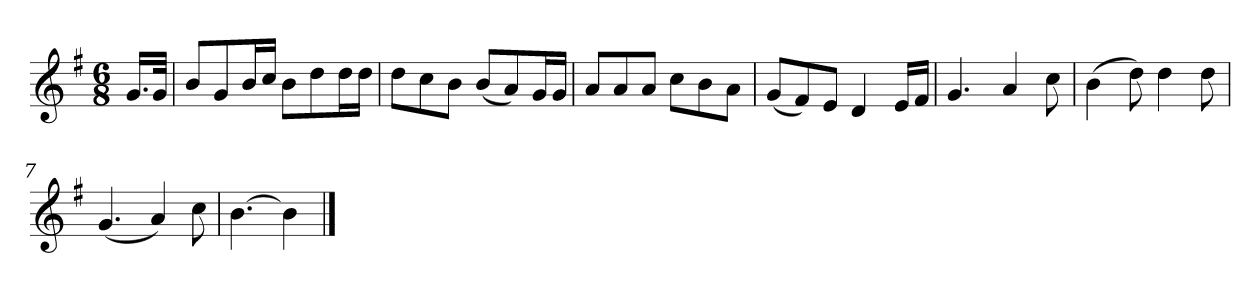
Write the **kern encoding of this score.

**kern
*part1
*staff1
*k[f#]
*M6/8
*MM120
=
16.gLL
32gJJk
=1
8bL
8g
16bL
16ccJJ
8bL
8dd
16ddL
16ddJJ
=2
8ddL
8cc
8bJ
(8bL
8a)
16gL
16gJJ
=3
8aL
8a
8aJ
8ccL
8b
8aJ
=4
(8gL
8f#)
8eJ
4d
16eLL
16f#JJ
=5
4.g
4a
8cc
=6
(4b
8dd)
4dd
8dd
=7
(4.g
4a)
8cc
=8
[4.b
4b]
==
*-
